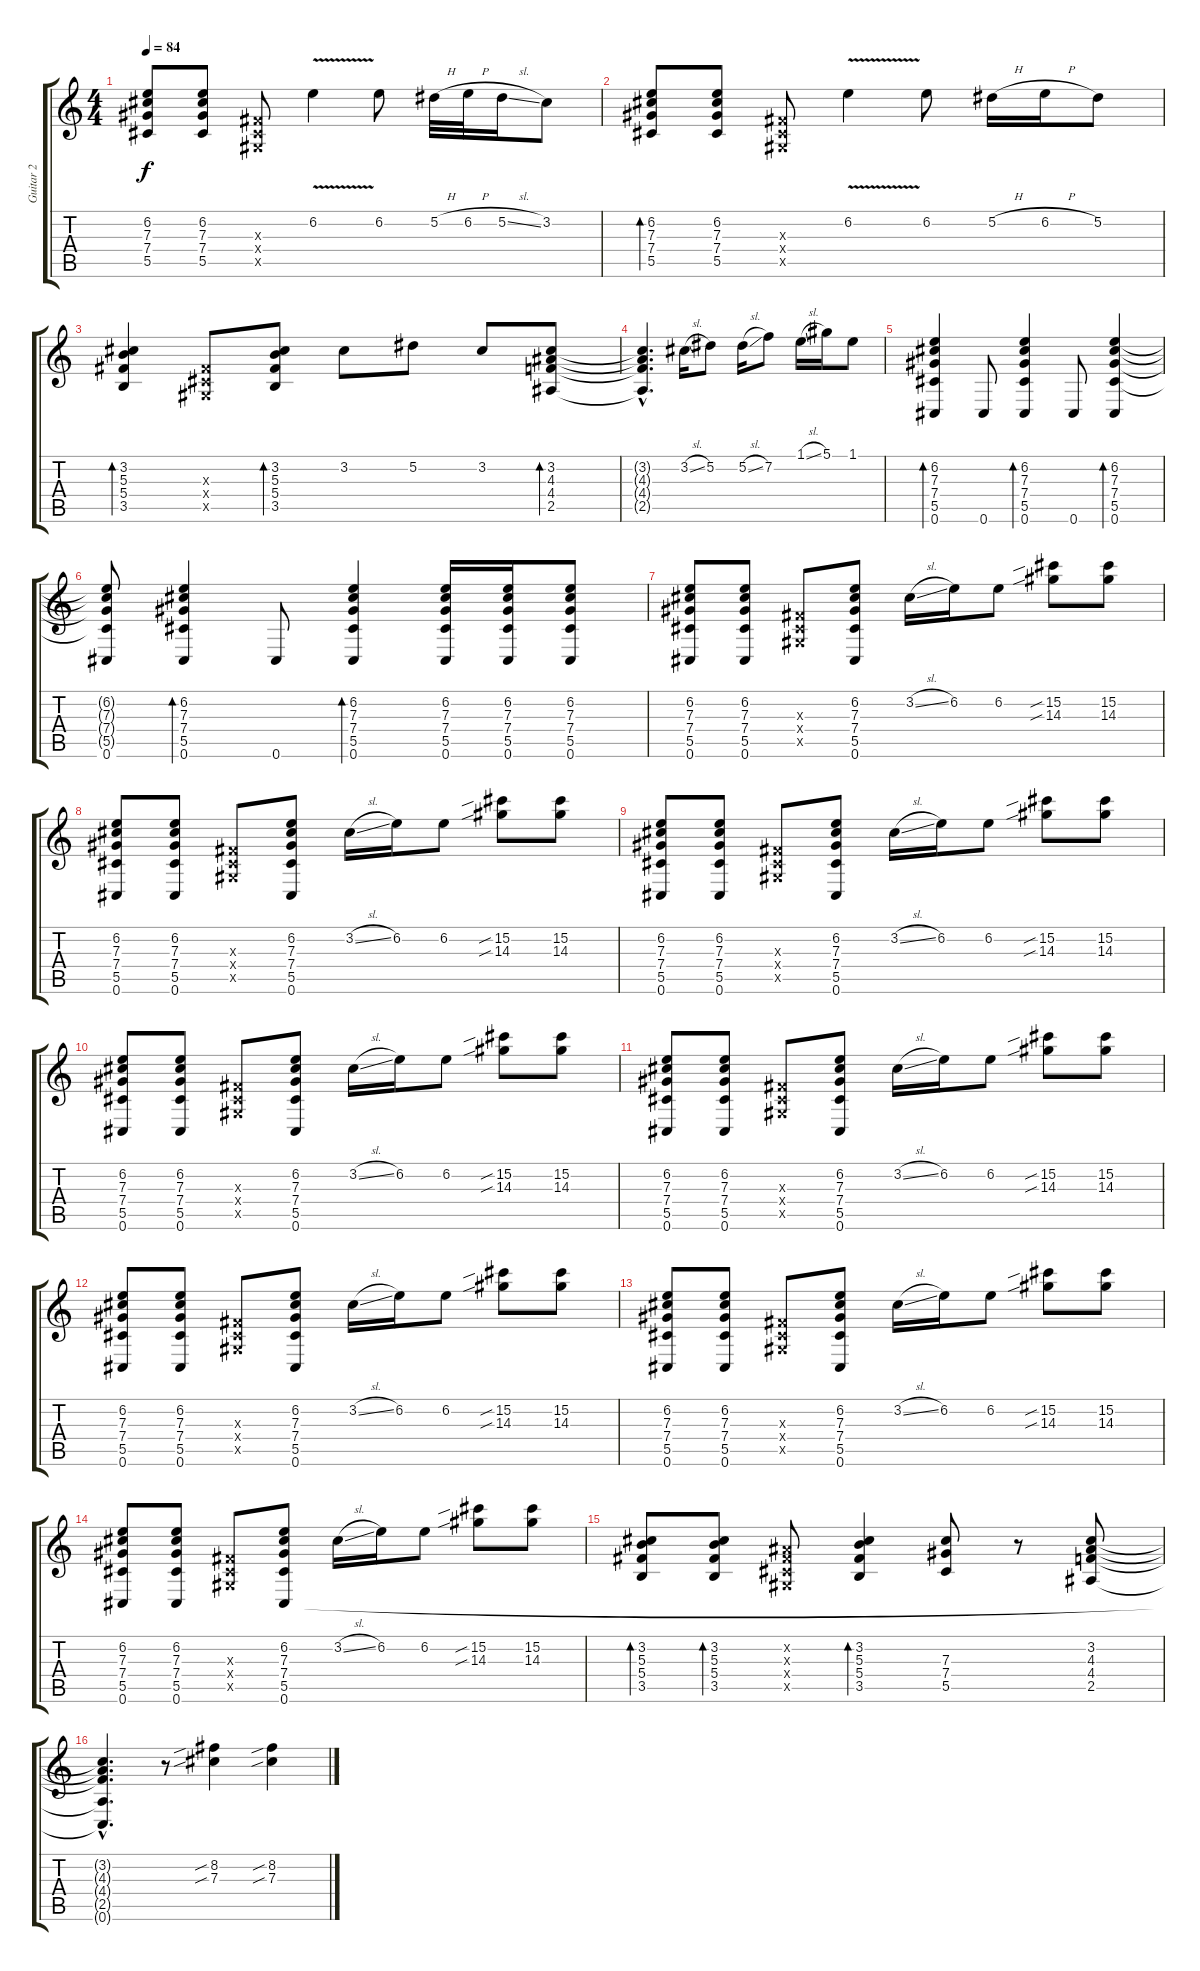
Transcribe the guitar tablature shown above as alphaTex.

\track ("Guitar 2" "Guitar 2") {instrument acousticguitarsteel}
\staff {score tabs}
\tuning (Eb4 Bb3 Gb3 Db3 Ab2 Db2) {hide}
\ts (4 4)
\tempo 84
\clef g2
\ks c
(6.2 7.3 7.4 5.5).8{dy f} (6.2 7.3 7.4 5.5).8 (0.3{x} 0.4{x} 0.5{x}).8 6.2{v}.4 6.2.8 5.2{h}.32 6.2{h}.32 5.2{sl}.16 3.2.8 |
(6.2 7.3 7.4 5.5).8{bd 30} (6.2 7.3 7.4 5.5).8 (0.3{x} 0.4{x} 0.5{x}).8 6.2{v}.4 6.2.8 5.2{h}.16 6.2{h}.16 5.2.8 |
(3.2 5.3 5.4 3.5).4{bd 60} (0.3{x} 0.4{x} 0.5{x}).8 (3.2 5.3 5.4 3.5).8{bd 60} 3.2.8 5.2.8 3.2.8 (3.2 4.3 4.4 2.5).8{bd 60} |
(3.2{hac t} 4.3{hac t} 4.4{hac t} 2.5{hac t}).4{d} 3.2{sl}.16 5.2.8 5.2{sl}.16 7.2.8 1.1{sl}.16 5.1.16 1.1.8 |
(6.2 7.3 7.4 5.5 0.6).4{bd 60} 0.6.8 (6.2 7.3 7.4 5.5 0.6).4{bd 60} 0.6.8 (6.2 7.3 7.4 5.5 0.6).4{bd 60} |
(6.2{t} 7.3{t} 7.4{t} 5.5{t} 0.6).8 (6.2 7.3 7.4 5.5 0.6).4{bd 60} 0.6.8 (6.2 7.3 7.4 5.5 0.6).4{bd 30} (6.2 7.3 7.4 5.5 0.6).16 (6.2 7.3 7.4 5.5 0.6).16 (6.2 7.3 7.4 5.5 0.6).8 |
(6.2 7.3 7.4 5.5 0.6).8 (6.2 7.3 7.4 5.5 0.6).8 (0.3{x} 0.4{x} 0.5{x}).8 (6.2 7.3 7.4 5.5 0.6).8 3.2{sl}.16 6.2.16 6.2.8 (15.2{sib} 14.3{sib}).8 (15.2 14.3).8 |
(6.2 7.3 7.4 5.5 0.6).8 (6.2 7.3 7.4 5.5 0.6).8 (0.3{x} 0.4{x} 0.5{x}).8 (6.2 7.3 7.4 5.5 0.6).8 3.2{sl}.16 6.2.16 6.2.8 (15.2{sib} 14.3{sib}).8 (15.2 14.3).8 |
(6.2 7.3 7.4 5.5 0.6).8 (6.2 7.3 7.4 5.5 0.6).8 (0.3{x} 0.4{x} 0.5{x}).8 (6.2 7.3 7.4 5.5 0.6).8 3.2{sl}.16 6.2.16 6.2.8 (15.2{sib} 14.3{sib}).8 (15.2 14.3).8 |
(6.2 7.3 7.4 5.5 0.6).8 (6.2 7.3 7.4 5.5 0.6).8 (0.3{x} 0.4{x} 0.5{x}).8 (6.2 7.3 7.4 5.5 0.6).8 3.2{sl}.16 6.2.16 6.2.8 (15.2{sib} 14.3{sib}).8 (15.2 14.3).8 |
(6.2 7.3 7.4 5.5 0.6).8 (6.2 7.3 7.4 5.5 0.6).8 (0.3{x} 0.4{x} 0.5{x}).8 (6.2 7.3 7.4 5.5 0.6).8 3.2{sl}.16 6.2.16 6.2.8 (15.2{sib} 14.3{sib}).8 (15.2 14.3).8 |
(6.2 7.3 7.4 5.5 0.6).8 (6.2 7.3 7.4 5.5 0.6).8 (0.3{x} 0.4{x} 0.5{x}).8 (6.2 7.3 7.4 5.5 0.6).8 3.2{sl}.16 6.2.16 6.2.8 (15.2{sib} 14.3{sib}).8 (15.2 14.3).8 |
(6.2 7.3 7.4 5.5 0.6).8 (6.2 7.3 7.4 5.5 0.6).8 (0.3{x} 0.4{x} 0.5{x}).8 (6.2 7.3 7.4 5.5 0.6).8 3.2{sl}.16 6.2.16 6.2.8 (15.2{sib} 14.3{sib}).8 (15.2 14.3).8 |
(6.2 7.3 7.4 5.5 0.6).8 (6.2 7.3 7.4 5.5 0.6).8 (0.3{x} 0.4{x} 0.5{x}).8 (6.2 7.3 7.4 5.5 0.6).8 3.2{sl}.16 6.2.16 6.2.8 (15.2{sib} 14.3{sib}).8 (15.2 14.3).8 |
(3.2 5.3 5.4 3.5).8{bd 30} (3.2 5.3 5.4 3.5).8{bd 30} (0.2{x} 0.3{x} 0.4{x} 0.5{x}).8 (3.2 5.3 5.4 3.5).4{bd 60} (7.3 7.4 5.5).8 r.8 (3.2 4.3 4.4 2.5).8 |
(3.2{hac t} 4.3{hac t} 4.4{hac t} 2.5{hac t} 0.6{hac t}).4{d} r.8 (8.2{sib} 7.3{sib}).4 (8.2{sib} 7.3{sib}).4
